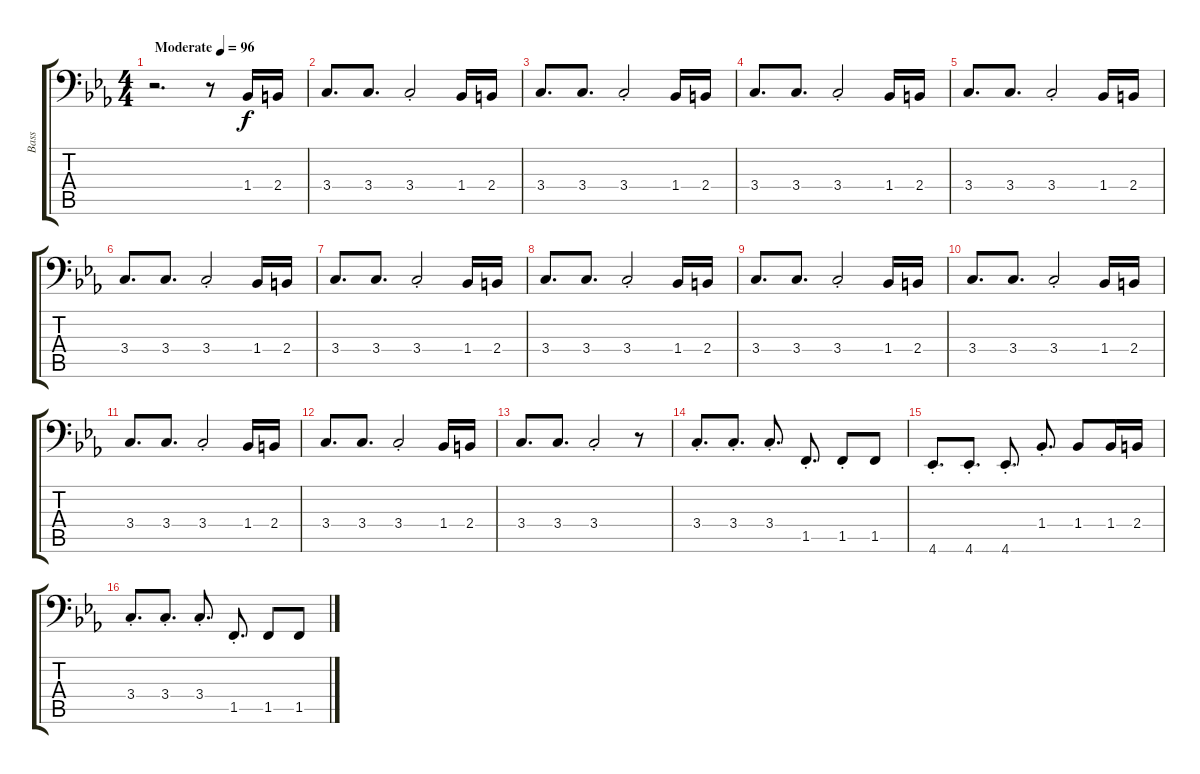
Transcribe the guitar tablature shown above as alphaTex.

\track ("Bass" "Bass") {instrument electricbassfinger}
\staff {score tabs}
\tuning (C3 G2 D2 A1 E1 B0) {hide}
\ts (4 4)
\tempo (96 "Moderate")
\clef f4
\ks eb
r.2{d dy f instrument electricbassfinger} r.8 1.4.16 2.4.16 |
3.4.8{d} 3.4.8{d} 3.4{st}.2 1.4.16 2.4.16 |
3.4.8{d} 3.4.8{d} 3.4{st}.2 1.4.16 2.4.16 |
3.4.8{d} 3.4.8{d} 3.4{st}.2 1.4.16 2.4.16 |
3.4.8{d} 3.4.8{d} 3.4{st}.2 1.4.16 2.4.16 |
3.4.8{d} 3.4.8{d} 3.4{st}.2 1.4.16 2.4.16 |
3.4.8{d} 3.4.8{d} 3.4{st}.2 1.4.16 2.4.16 |
3.4.8{d} 3.4.8{d} 3.4{st}.2 1.4.16 2.4.16 |
3.4.8{d} 3.4.8{d} 3.4{st}.2 1.4.16 2.4.16 |
3.4.8{d} 3.4.8{d} 3.4{st}.2 1.4.16 2.4.16 |
3.4.8{d} 3.4.8{d} 3.4{st}.2 1.4.16 2.4.16 |
3.4.8{d} 3.4.8{d} 3.4{st}.2 1.4.16 2.4.16 |
3.4.8{d} 3.4.8{d} 3.4{st}.2 r.8 |
3.4{st}.8{d} 3.4{st}.8{d} 3.4{st}.8{d} 1.5{st}.8{d} 1.5{st}.8 1.5.8 |
4.6{st}.8{d} 4.6{st}.8{d} 4.6{st}.8{d} 1.4{st}.8{d} 1.4.8 1.4.16 2.4.16 |
3.4{st}.8{d} 3.4{st}.8{d} 3.4{st}.8{d} 1.5{st}.8{d} 1.5.8 1.5.8
